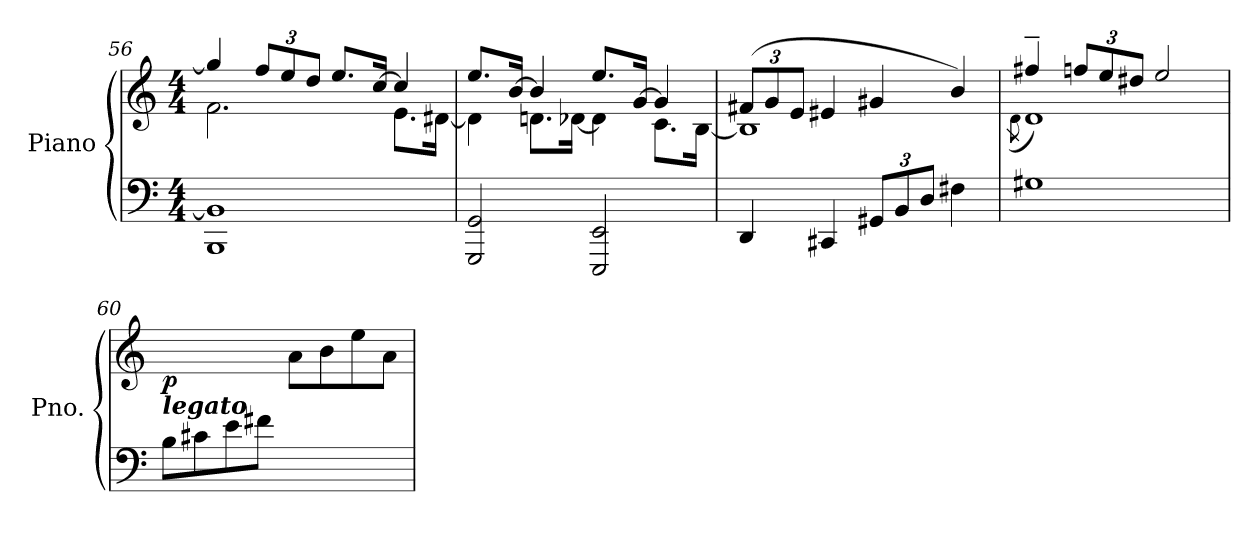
**kern	**kern	**dynam
*part1	*part1	*part1
*staff2	*staff1	*staff1/2
*I"Piano	*	*
*I'Pno.	*	*
*clefF4	*clefG2	*
*k[]	*k[]	*
*M4/4	*M4/4	*
=56	=56	=56
*	*^	*
1BBB 1BB]	4gg/]	2.f\	.
*	*Xbrackettup	*	*
.	12ff/L	.	.
.	12ee/	.	.
.	12dd/J	.	.
.	8.ee/L	.	.
.	[16cc/Jk	.	.
.	4cc/]	8.e\L	.
.	.	[16d#X\Jk	.
=57	=57	=57	=57
2GGG/ 2GG/	8.ee/L	4d#\]	.
.	[16b/Jk	.	.
.	4b/]	8.dn\L	.
.	.	[16d-X\Jk	.
2EEE/ 2EE/	8.ee/L	4d-\]	.
.	[16g/Jk	.	.
.	4g/]	8.c\L	.
.	.	[16B\Jk	.
=58	=58	=58	=58
4DD/	(>12f#X/L	1B]	.
.	12g/	.	.
.	12e/J	.	.
4CC#X/	4e#X/	.	.
*Xbrackettup	*	*	*
12GG#X/L	4g#X/	.	.
12BB/	.	.	.
12D/J	.	.	.
4F#X\	4b/)	.	.
=59	=59	=59	=59
.	.	(<8qd\	.
1G#X	4ff#X~/	1d)	.
.	12ffn/L	.	.
.	12ee/	.	.
.	12dd#X/J	.	.
.	2ee/	.	.
*	*v	*v	*
=60	=60	=60
!	!LO:TX:b:Bi:t=legato	!
!	!	!LO:DY:b
8B\L	2ryy	p
8c#X\	.	.
8e\	.	.
8f#X\J	.	.
2ryy	8a\L	.
.	8b\	.
.	8ee\	.
.	8a\J	.
=	=	=
*-	*-	*-
